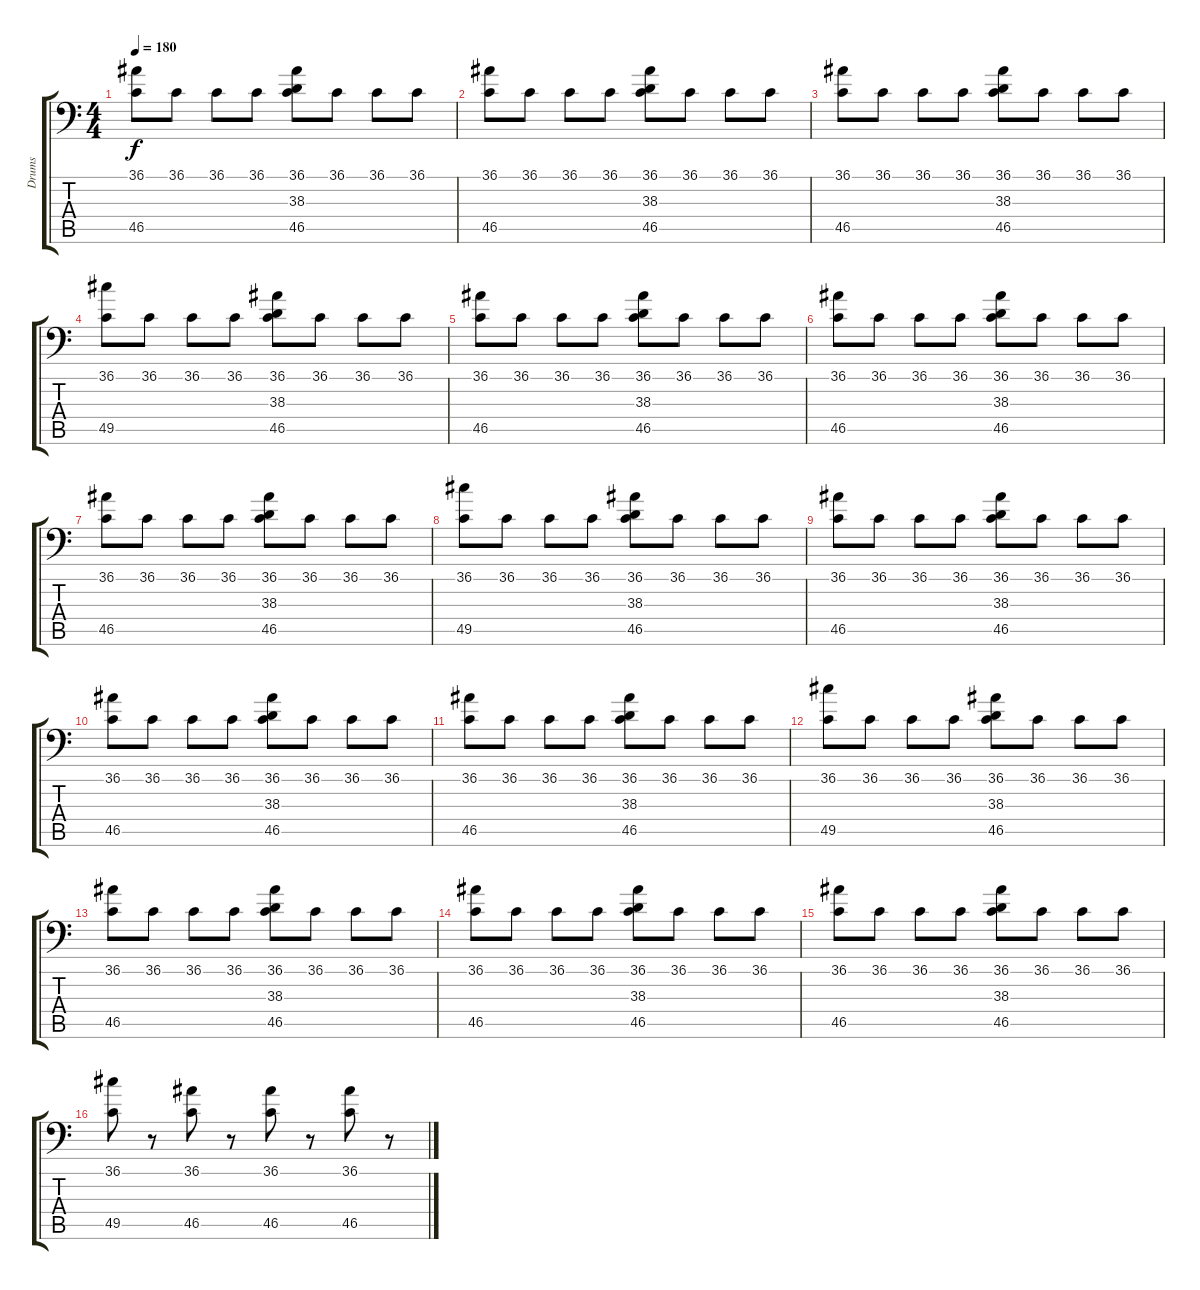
\track ("Drums" "Drums") {instrument acousticgrandpiano}
\staff {score tabs}
\tuning (C-1 C-1 C-1 C-1 C-1 C-1) {hide}
\ts (4 4)
\tempo 180
\clef f4
\ks c
(36.1 46.5).8{dy f} 36.1.8 36.1.8 36.1.8 (36.1 38.3 46.5).8 36.1.8 36.1.8 36.1.8 |
(36.1 46.5).8 36.1.8 36.1.8 36.1.8 (36.1 38.3 46.5).8 36.1.8 36.1.8 36.1.8 |
(36.1 46.5).8 36.1.8 36.1.8 36.1.8 (36.1 38.3 46.5).8 36.1.8 36.1.8 36.1.8 |
(36.1 49.5).8 36.1.8 36.1.8 36.1.8 (36.1 38.3 46.5).8 36.1.8 36.1.8 36.1.8 |
(36.1 46.5).8 36.1.8 36.1.8 36.1.8 (36.1 38.3 46.5).8 36.1.8 36.1.8 36.1.8 |
(36.1 46.5).8 36.1.8 36.1.8 36.1.8 (36.1 38.3 46.5).8 36.1.8 36.1.8 36.1.8 |
(36.1 46.5).8 36.1.8 36.1.8 36.1.8 (36.1 38.3 46.5).8 36.1.8 36.1.8 36.1.8 |
(36.1 49.5).8 36.1.8 36.1.8 36.1.8 (36.1 38.3 46.5).8 36.1.8 36.1.8 36.1.8 |
(36.1 46.5).8 36.1.8 36.1.8 36.1.8 (36.1 38.3 46.5).8 36.1.8 36.1.8 36.1.8 |
(36.1 46.5).8 36.1.8 36.1.8 36.1.8 (36.1 38.3 46.5).8 36.1.8 36.1.8 36.1.8 |
(36.1 46.5).8 36.1.8 36.1.8 36.1.8 (36.1 38.3 46.5).8 36.1.8 36.1.8 36.1.8 |
(36.1 49.5).8 36.1.8 36.1.8 36.1.8 (36.1 38.3 46.5).8 36.1.8 36.1.8 36.1.8 |
(36.1 46.5).8 36.1.8 36.1.8 36.1.8 (36.1 38.3 46.5).8 36.1.8 36.1.8 36.1.8 |
(36.1 46.5).8 36.1.8 36.1.8 36.1.8 (36.1 38.3 46.5).8 36.1.8 36.1.8 36.1.8 |
(36.1 46.5).8 36.1.8 36.1.8 36.1.8 (36.1 38.3 46.5).8 36.1.8 36.1.8 36.1.8 |
(36.1 49.5).8 r.8 (36.1 46.5).8 r.8 (36.1 46.5).8 r.8 (36.1 46.5).8 r.8
